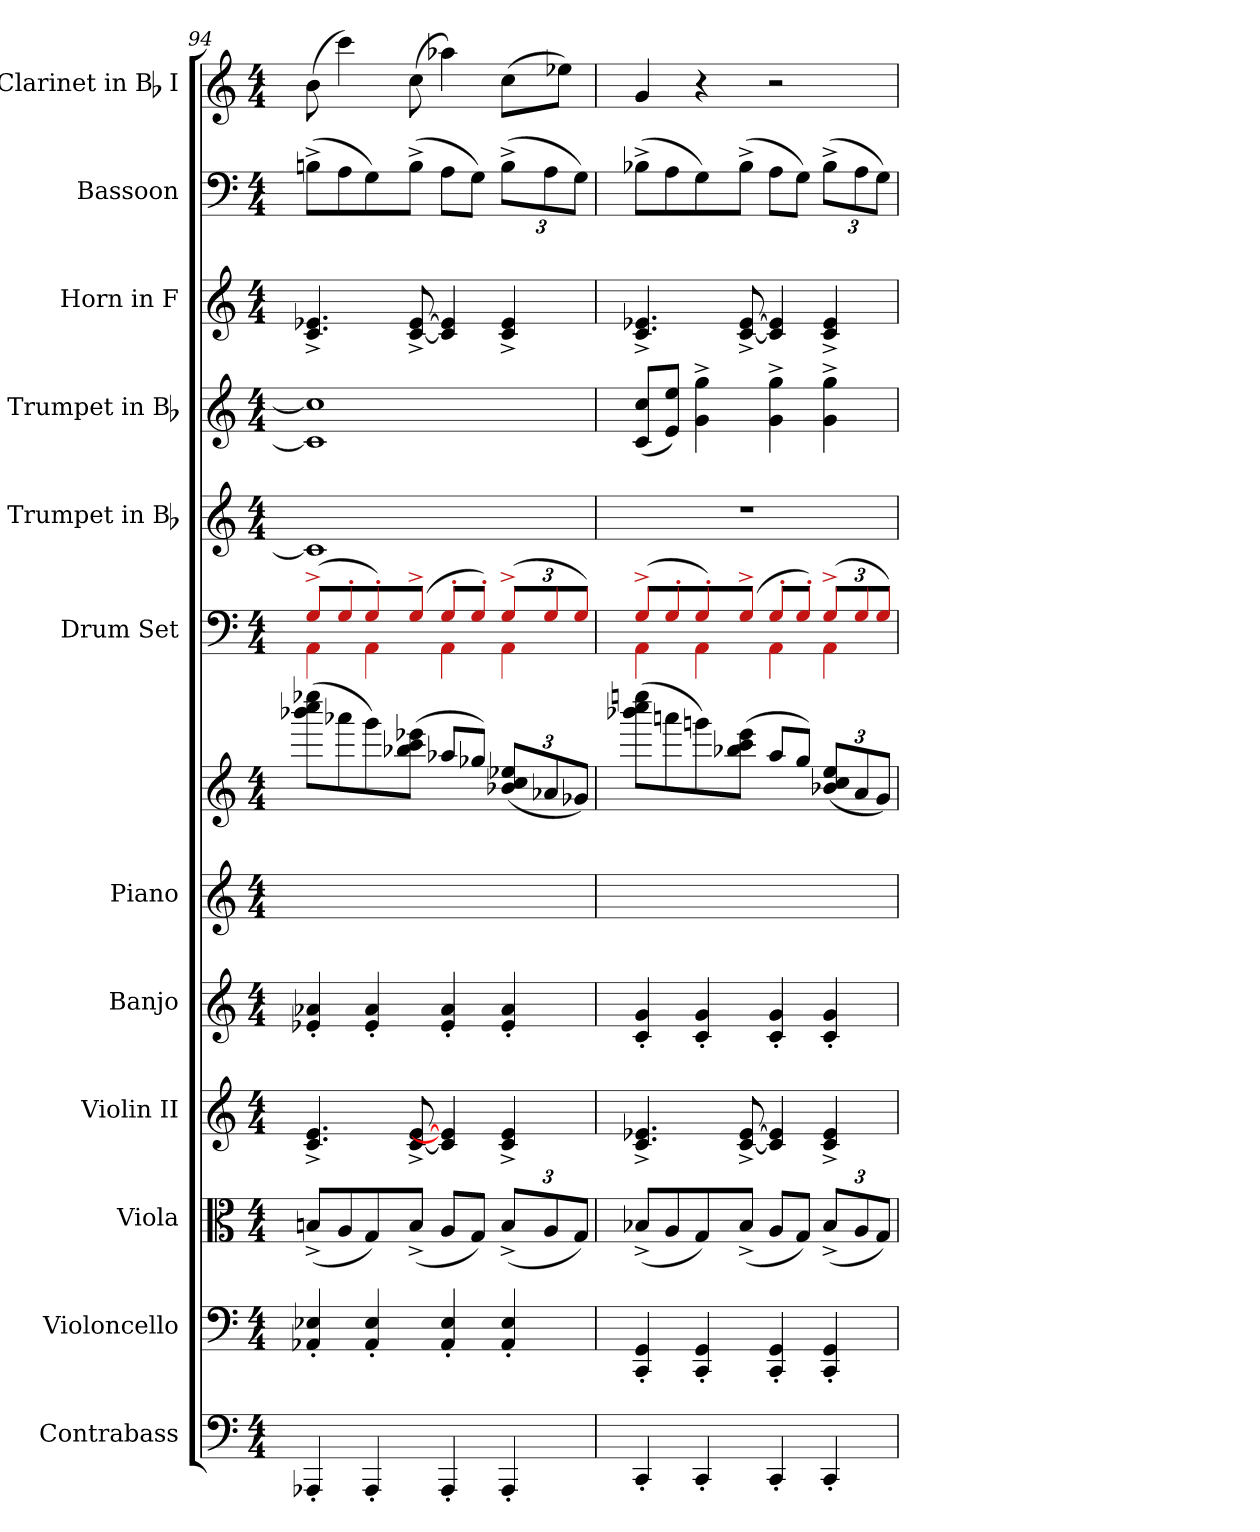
**kern	**kern	**kern	**kern	**kern	**kern	**kern	**kern	**kern	**kern	**kern	**kern	**kern
*part12	*part11	*part10	*part9	*part8	*part7	*part7	*part6	*part5	*part4	*part3	*part2	*part1
*staff13	*staff12	*staff11	*staff10	*staff9	*staff8	*staff7	*staff6	*staff5	*staff4	*staff3	*staff2	*staff1
*I"Contrabass	*I"Violoncello	*I"Viola	*I"Violin II	*I"Banjo	*I"Piano	*	*I"Drum Set	*I"Trumpet in Bb	*I"Trumpet in Bb	*I"Horn in F	*I"Bassoon	*I"Clarinet in Bb I
*I'Cb.	*I'Vc.	*I'Vla.	*I'Vln. II	*I'Ban.	*I'Pno	*	*I'Dr.	*I'Tpt.	*I'Tpt.	*I'Hn.	*I'Bsn.	*I'Cl.
*clefF4	*clefF4	*clefC3	*clefG2	*clefG2	*clefG2	*clefG2	*clefF4	*clefG2	*clefG2	*clefG2	*clefF4	*clefG2
*k[]	*k[]	*k[]	*k[]	*k[]	*k[]	*k[]	*	*k[]	*k[]	*	*k[]	*k[]
*C:	*C:	*C:	*C:	*C:	*C:	*C:	*	*C:	*C:	*	*C:	*C:
*M4/4	*M4/4	*M4/4	*M4/4	*M4/4	*M4/4	*M4/4	*M4/4	*M4/4	*M4/4	*M4/4	*M4/4	*M4/4
=94	=94	=94	=94	=94	=94	=94	=94	=94	=94	=94	=94	=94
*	*	*	*	*	*	*	*^	*	*	*	*	*
4AAA-X'	4AA-X' 4E-X'	(8Bn^L	4.c^ 4.e^	4e-X' 4a-X'	1ryy	(8bbb-X\ 8cccc\ 8eeee-X\L	(8Ree^L	4Rf	1c]	1c] 1cc]	4.c^ 4.e-X^	(8Bn^L	(8b
.	.	8A	.	.	.	8aaa-X\	8Ree'	.	.	.	.	8A	4ccc)
4AAA-'	4AA-' 4E-'	8G)	.	4e-' 4a-'	.	8ggg/)	8Ree')	4Rf	.	.	.	8G)	.
.	.	(8B^J	[8c^ [8e^	.	.	(8bb-X 8ccc 8eee-XJ	(8Ree^J	.	.	.	[8c^ [8e-^	(8B^J	(8cc
4AAA-'	4AA-' 4E-'	8AL	4c] 4e-]	4e-' 4a-'	.	8aa-X\L	8Ree'L	4Rf	.	.	4c] 4e-]	8AL	4aa-X)
.	.	8GJ)	.	.	.	8gg-X/J)	8Ree'J)	.	.	.	.	8GJ)	.
4AAA-'	4AA-' 4E-'	(12B^L	4c^ 4e^	4e-' 4a-'	.	(>12b-X 12cc 12ee-XL	(12Ree^L	4Rf	.	.	4c^ 4e-^	(12B^L	(8ccL
.	.	12A	.	.	.	12a-X	12Ree	.	.	.	.	12A	.
.	.	.	.	.	.	.	.	.	.	.	.	.	8ee-XJ)
.	.	12GJ)	.	.	.	12g-X/J)	12ReeJ)	.	.	.	.	12GJ)	.
=95	=95	=95	=95	=95	=95	=95	=95	=95	=95	=95	=95	=95	=95
4CC'	4CC' 4GG'	(8B-X^L	4.c^ 4.e-X^	4c' 4g'	1ryy	(8bbb-X\ 8cccc\ 8eeeen\L	(8Ree^L	4Rf	1r	(8c 8ccL	4.c^ 4.e-X^	(8B-X^L	4g
.	.	8A	.	.	.	8aaan\	8Ree'	.	.	8e 8eeJ)	.	8A	.
4CC'	4CC' 4GG'	8G)	.	4c' 4g'	.	8gggn/)	8Ree')	4Rf	.	4g^ 4gg^	.	8G)	4r
.	.	(8B-^J	[8c^ [8e-^	.	.	(8bb-X\ 8ccc\ 8eee\J	(8Ree^J	.	.	.	[8c^ [8e-^	(8B-^J	.
4CC'	4CC' 4GG'	8AL	4c] 4e-]	4c' 4g'	.	8aa\L	8Ree'L	4Rf	.	4g^ 4gg^	4c] 4e-]	8AL	2r
.	.	8GJ)	.	.	.	8gg/J)	8Ree'J)	.	.	.	.	8GJ)	.
4CC'	4CC' 4GG'	(12B-^L	4c^ 4e-^	4c' 4g'	.	(>12b-X 12cc 12eeL	(12Ree^L	4Rf	.	4g^ 4gg^	4c^ 4e-^	(12B-^L	.
.	.	12A	.	.	.	12a	12Ree	.	.	.	.	12A	.
.	.	12GJ)	.	.	.	12g/J)	12ReeJ)	.	.	.	.	12GJ)	.
*	*	*	*	*	*	*	*v	*v	*	*	*	*	*
=	=	=	=	=	=	=	=	=	=	=	=	=
*-	*-	*-	*-	*-	*-	*-	*-	*-	*-	*-	*-	*-
